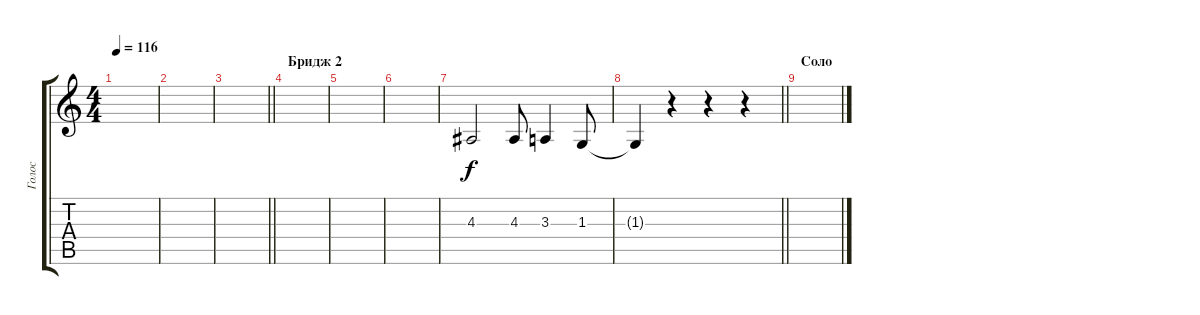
\track ("Голос" "Голос") {instrument cello}
\staff {score tabs}
\tuning (Eb4 Bb3 Gb3 Db3 Ab2 Eb2) {hide}
\ts (4 4)
\tempo 116
\clef g2
\ks c
|
|
\barLineRight lightlight
|
\section ("" "Бридж 2")
|
|
|
4.3.2 4.3.8 3.3.4 1.3.8 |
\barLineRight lightlight
1.3{t}.4 r.4 r.4 r.4 |
\section ("" "Соло")
